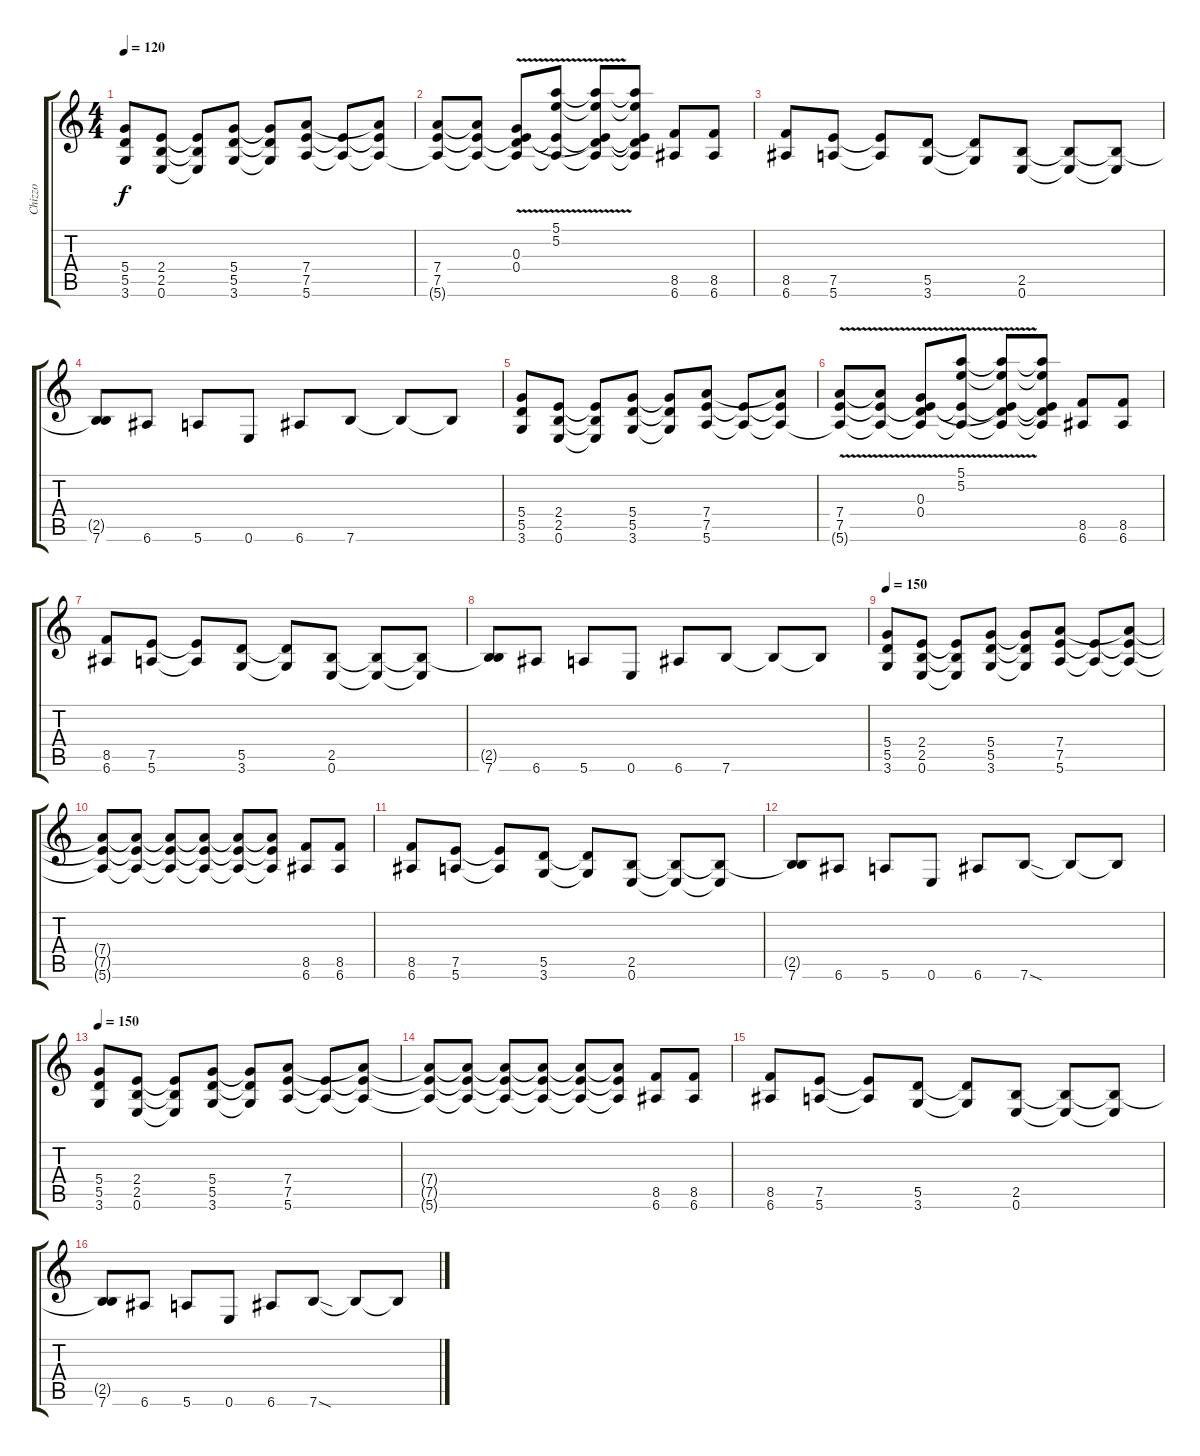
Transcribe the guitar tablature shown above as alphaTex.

\track ("Chizzo" "Chizzo") {instrument distortionguitar}
\staff {score tabs}
\tuning (E4 B3 G3 D3 A2 E2) {hide}
\ts (4 4)
\tempo 120
\clef g2
\ks c
(5.4 5.5 3.6).8{dy f instrument electricguitarjazz} (2.4 2.5 0.6).8 (2.4{t} 2.5{t} 0.6{t}).8 (5.4 5.5 3.6).8 (5.4{t} 5.5{t} 3.6{t}).8 (7.4 7.5 5.6).8 (7.5{t} 5.6{t}).8 (7.4{t} 7.5{t} 5.6{t}).8 |
(7.4 7.5 5.6{t}).8 (7.4{t} 7.5{t} 5.6{t}).8 (0.3{v} 0.4 7.5{t} 5.6{t}).8 (5.1{v} 5.2 7.5{t} 5.6{t}).8 (5.1{t} 5.2{t} 0.4{t} 7.5{t} 5.6{t}).8 (5.1{t} 5.2{t} 0.4{t} 7.5{t} 5.6{t}).8 (8.5 6.6).8 (8.5 6.6).8 |
(8.5 6.6).8 (7.5 5.6).8 (7.5{t} 5.6{t}).8 (5.5 3.6).8 (5.5{t} 3.6{t}).8 (2.5 0.6).8 (2.5{t} 0.6{t}).8 (2.5{t} 0.6{t}).8 |
(2.5{t} 7.6).8 6.6.8 5.6.8 0.6.8 6.6.8 7.6.8 7.6{t}.8 7.6{t}.8 |
(5.4 5.5 3.6).8 (2.4 2.5 0.6).8 (2.4{t} 2.5{t} 0.6{t}).8 (5.4 5.5 3.6).8 (5.4{t} 5.5{t} 3.6{t}).8 (7.4 7.5 5.6).8 (7.5{t} 5.6{t}).8 (7.4{t} 7.5{t} 5.6{t}).8 |
(7.4{v} 7.5 5.6{t}).8 (7.4{t} 7.5{t} 5.6{t}).8 (0.3 0.4{v} 7.5{t} 5.6{t}).8 (5.1{v} 5.2 7.5{t} 5.6{t}).8 (5.1{t} 5.2{t} 0.4{t} 7.5{t} 5.6{t}).8 (5.1{t} 5.2{t} 0.4{t} 7.5{t} 5.6{t}).8 (8.5 6.6).8 (8.5 6.6).8 |
(8.5 6.6).8 (7.5 5.6).8 (7.5{t} 5.6{t}).8 (5.5 3.6).8 (5.5{t} 3.6{t}).8 (2.5 0.6).8 (2.5{t} 0.6{t}).8 (2.5{t} 0.6{t}).8 |
(2.5{t} 7.6).8 6.6.8 5.6.8 0.6.8 6.6.8 7.6.8 7.6{t}.8 7.6{t}.8 |
\tempo 150
(5.4 5.5 3.6).8{instrument distortionguitar} (2.4 2.5 0.6).8 (2.4{t} 2.5{t} 0.6{t}).8 (5.4 5.5 3.6).8 (5.4{t} 5.5{t} 3.6{t}).8 (7.4 7.5 5.6).8 (7.5{t} 5.6{t}).8 (7.4{t} 7.5{t} 5.6{t}).8 |
(7.4{t} 7.5{t} 5.6{t}).8 (7.4{t} 7.5{t} 5.6{t}).8 (7.4{t} 7.5{t} 5.6{t}).8 (7.4{t} 7.5{t} 5.6{t}).8 (7.4{t} 7.5{t} 5.6{t}).8 (7.4{t} 7.5{t} 5.6{t}).8 (8.5 6.6).8 (8.5 6.6).8 |
(8.5 6.6).8 (7.5 5.6).8 (7.5{t} 5.6{t}).8 (5.5 3.6).8 (5.5{t} 3.6{t}).8 (2.5 0.6).8 (2.5{t} 0.6{t}).8 (2.5{t} 0.6{t}).8 |
(2.5{t} 7.6).8 6.6.8 5.6.8 0.6.8 6.6.8 7.6{sod}.8 7.6{t}.8 7.6{t}.8 |
\tempo 150
(5.4 5.5 3.6).8{instrument distortionguitar} (2.4 2.5 0.6).8 (2.4{t} 2.5{t} 0.6{t}).8 (5.4 5.5 3.6).8 (5.4{t} 5.5{t} 3.6{t}).8 (7.4 7.5 5.6).8 (7.5{t} 5.6{t}).8 (7.4{t} 7.5{t} 5.6{t}).8 |
(7.4{t} 7.5{t} 5.6{t}).8 (7.4{t} 7.5{t} 5.6{t}).8 (7.4{t} 7.5{t} 5.6{t}).8 (7.4{t} 7.5{t} 5.6{t}).8 (7.4{t} 7.5{t} 5.6{t}).8 (7.4{t} 7.5{t} 5.6{t}).8 (8.5 6.6).8 (8.5 6.6).8 |
(8.5 6.6).8 (7.5 5.6).8 (7.5{t} 5.6{t}).8 (5.5 3.6).8 (5.5{t} 3.6{t}).8 (2.5 0.6).8 (2.5{t} 0.6{t}).8 (2.5{t} 0.6{t}).8 |
(2.5{t} 7.6).8 6.6.8 5.6.8 0.6.8 6.6.8 7.6{sod}.8 7.6{t}.8 7.6{t}.8
